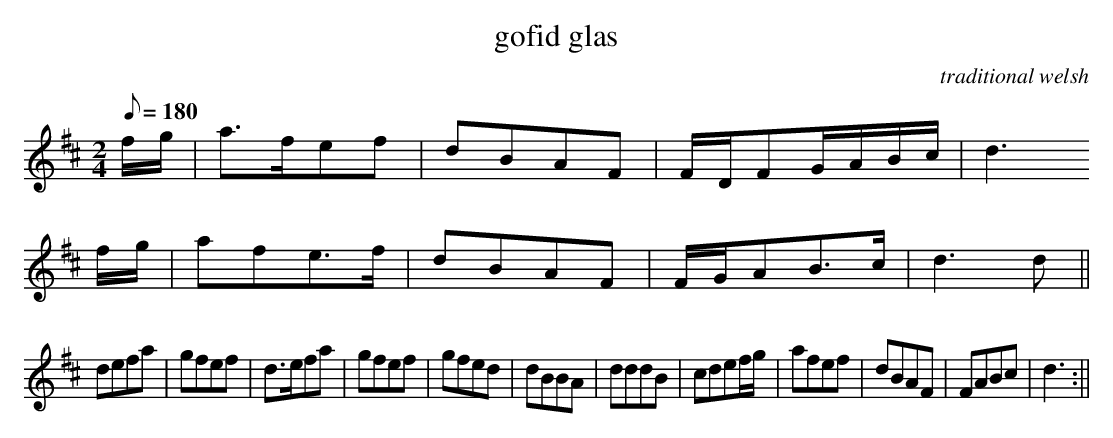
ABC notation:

X:1
T:gofid glas
O:traditional welsh
M:2/4
L:1/8
Q:1/8=180
K:D
f/g/|a>fef|dBAF|F/D/FG/A/B/c/|d3
f/g/|afe>f|dBAF|F/G/AB>c|d3d||
defa|gfef|d>efa|gfef|gfed|dBBA|dddB|cdef/g/|afef|dBAF|FABc|d3:||
